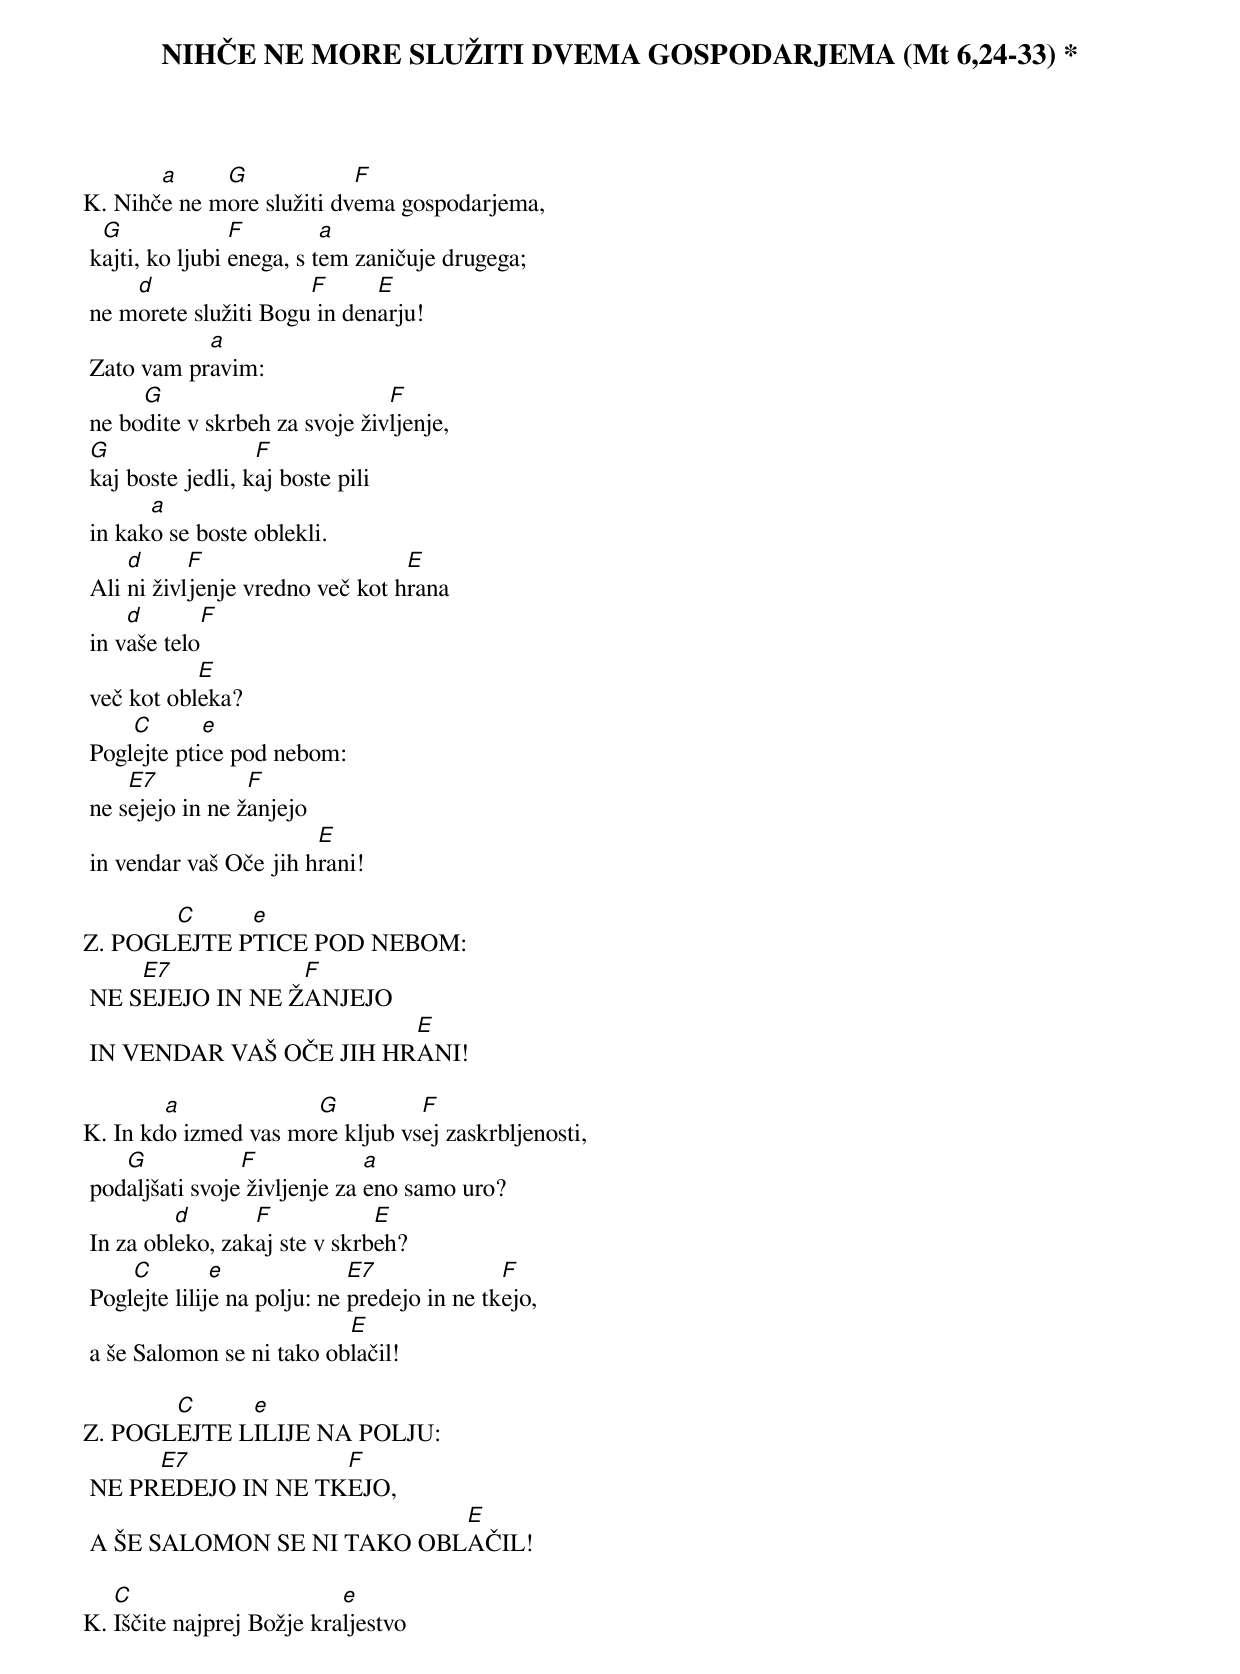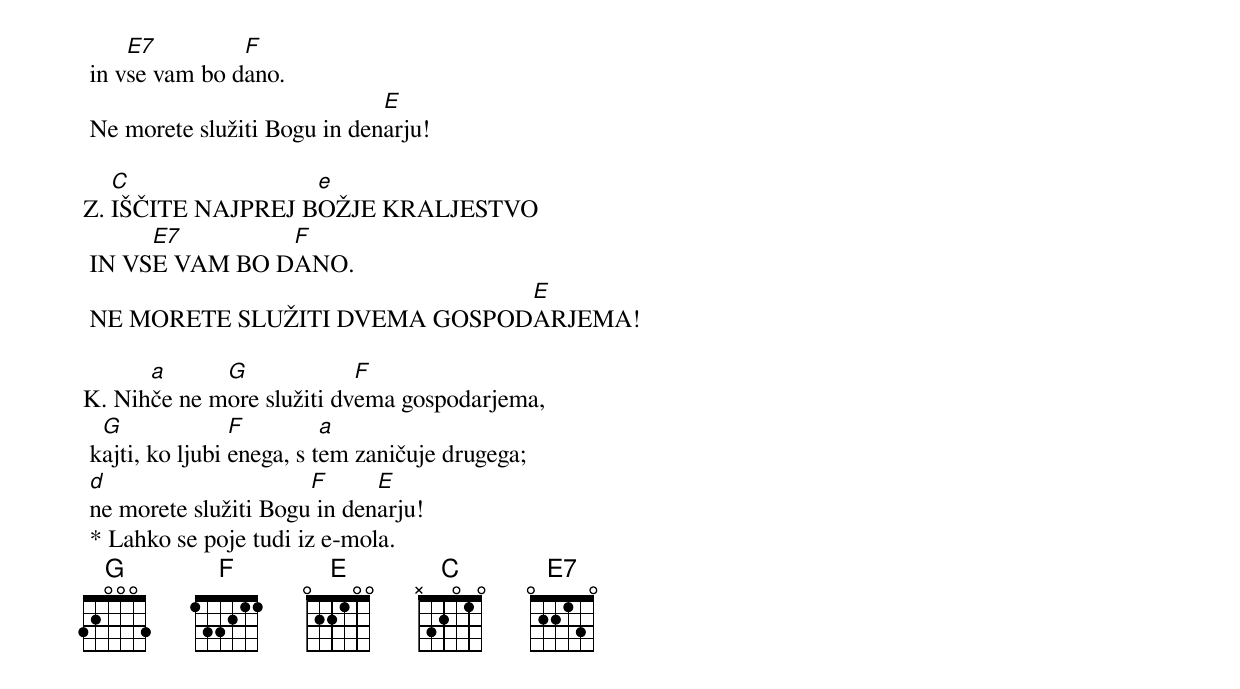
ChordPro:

{title: NIHČE NE MORE SLUŽITI DVEMA GOSPODARJEMA (Mt 6,24-33) *}

K.	Nihč[a]e ne m[G]ore služiti dv[F]ema gospodarjema,
	k[G]ajti, ko ljubi [F]enega, s t[a]em zaničuje drugega;
	ne m[d]orete služiti Bogu[F] in den[E]arju!
	Zato vam pr[a]avim:
	ne bo[G]dite v skrbeh za svoje živ[F]ljenje,
	[G]kaj boste jedli, k[F]aj boste pili
	in kak[a]o se boste oblekli.
	Ali [d]ni živl[F]jenje vredno več kot h[E]rana
	in v[d]aše telo[F]
	več kot obl[E]eka?
	Pogl[C]ejte pti[e]ce pod nebom:
	ne s[E7]ejejo in ne ž[F]anjejo
	in vendar vaš Oče jih h[E]rani!

Z.	POGL[C]EJTE P[e]TICE POD NEBOM:
	NE S[E7]EJEJO IN NE Ž[F]ANJEJO
	IN VENDAR VAŠ OČE JIH HR[E]ANI!

K.	In kd[a]o izmed vas mo[G]re kljub vs[F]ej zaskrbljenosti,
	pod[G]aljšati svoje[F] življenje za [a]eno samo uro?
	In za obl[d]eko, zak[F]aj ste v skrb[E]eh?
	Pogl[C]ejte lilij[e]e na polju: ne [E7]predejo in ne tk[F]ejo,
	a še Salomon se ni tako ob[E]lačil!

Z.	POGL[C]EJTE L[e]ILIJE NA POLJU:
	NE PR[E7]EDEJO IN NE TK[F]EJO,
	A ŠE SALOMON SE NI TAKO OBL[E]AČIL!

K.	[C]Iščite najprej Božje kra[e]ljestvo
	in v[E7]se vam bo d[F]ano.
	Ne morete služiti Bogu in den[E]arju!

Z.	[C]IŠČITE NAJPREJ B[e]OŽJE KRALJESTVO
	IN VS[E7]E VAM BO D[F]ANO.
	NE MORETE SLUŽITI DVEMA GOSPOD[E]ARJEMA!

K.	Nih[a]če ne m[G]ore služiti dv[F]ema gospodarjema,
	k[G]ajti, ko ljubi [F]enega, s t[a]em zaničuje drugega;
	[d]ne morete služiti Bogu[F] in den[E]arju!
	* Lahko se poje tudi iz e-mola.
